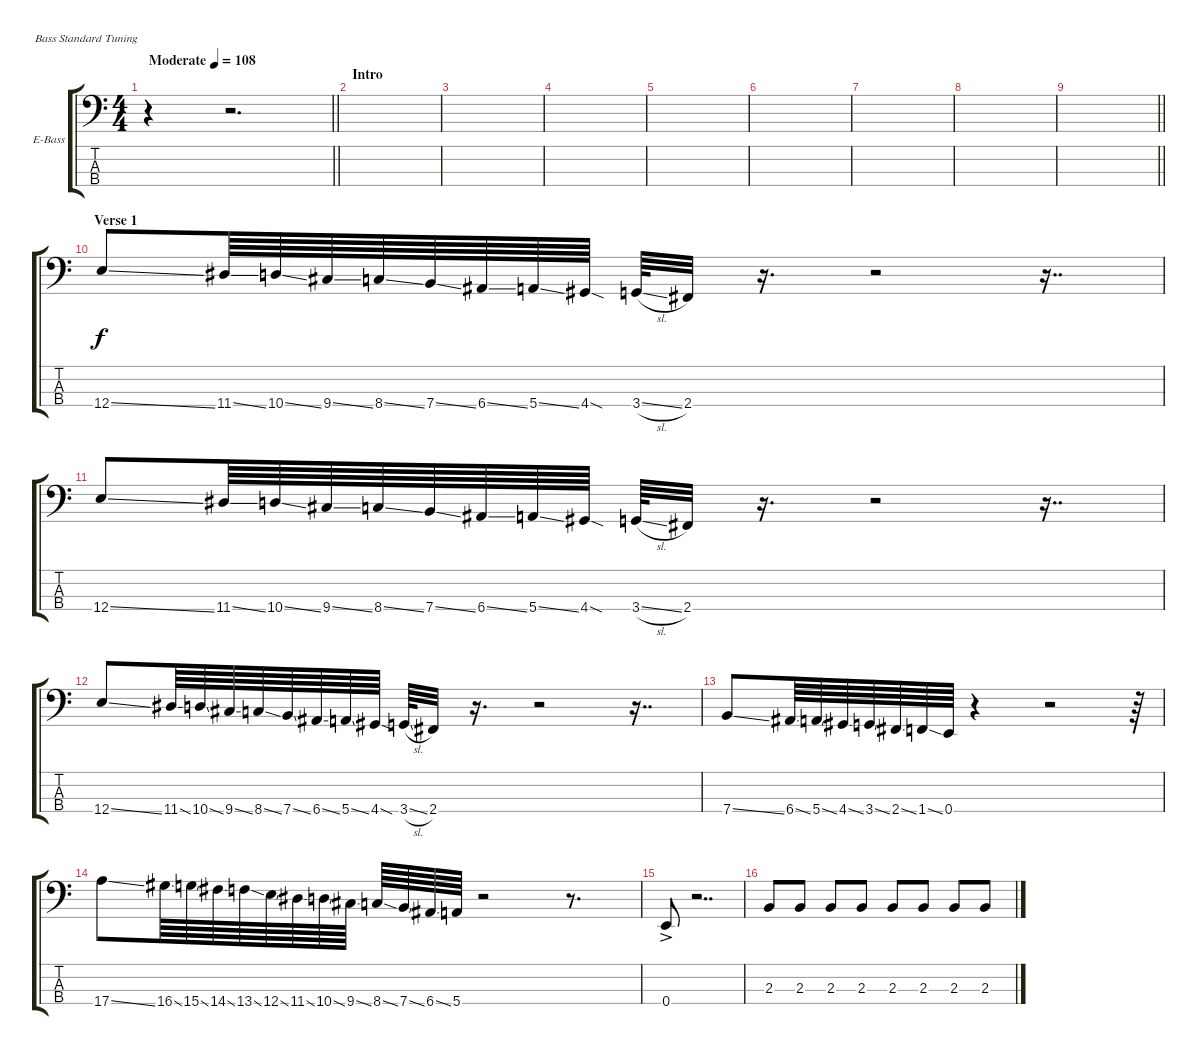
\bracketExtendMode groupsimilarinstruments
\firstSystemTrackNameOrientation horizontal
\otherSystemsTrackNameOrientation horizontal
\track ("Mikey Way" "E-Bass") {instrument electricbassfinger}
\staff {score tabs}
\tuning (G2 D2 A1 E1)
\ts (4 4)
\beaming (8 2 2 2 2)
\tempo (108 "Moderate")
\clef f4
\barLineRight lightlight
\ks c
r.4{dy f instrument electricbassfinger} r.2{d} |
\section ("" "Intro")
|
|
|
|
|
|
|
\barLineRight lightlight
|
\section ("" "Verse 1")
12.4{ss}.8 11.4{ss}.64 10.4{ss}.64 9.4{ss}.64 8.4{ss}.64 7.4{ss}.64 6.4{ss}.64 5.4{ss}.64 4.4{sod}.64 3.4{sl}.64 2.4.32 r.16{d} r.2 r.16{dd} |
12.4{ss}.8 11.4{ss}.64 10.4{ss}.64 9.4{ss}.64 8.4{ss}.64 7.4{ss}.64 6.4{ss}.64 5.4{ss}.64 4.4{sod}.64 3.4{sl}.64 2.4.32 r.16{d} r.2 r.16{dd} |
12.4{ss}.8 11.4{ss}.64 10.4{ss}.64 9.4{ss}.64 8.4{ss}.64 7.4{ss}.64 6.4{ss}.64 5.4{ss}.64 4.4{sod}.64 3.4{sl}.64 2.4.32 r.16{d} r.2 r.16{dd} |
7.4{ss}.8 6.4{ss}.64 5.4{ss}.64 4.4{ss}.64 3.4{ss}.64 2.4{ss}.64 1.4{ss}.64 0.4.64 r.4 r.2 r.64 |
17.4{ss}.8 16.4{ss}.64 15.4{ss}.64 14.4{ss}.64 13.4{ss}.64 12.4{ss}.64 11.4{ss}.64 10.4{ss}.64 9.4{ss}.64 8.4{ss}.64 7.4{ss}.64 6.4{ss}.64 5.4.64 r.2 r.8{d} |
0.4{ac}.8 r.2{dd} |
2.3.8 2.3.8 2.3.8 2.3.8 2.3.8 2.3.8 2.3.8 2.3.8
